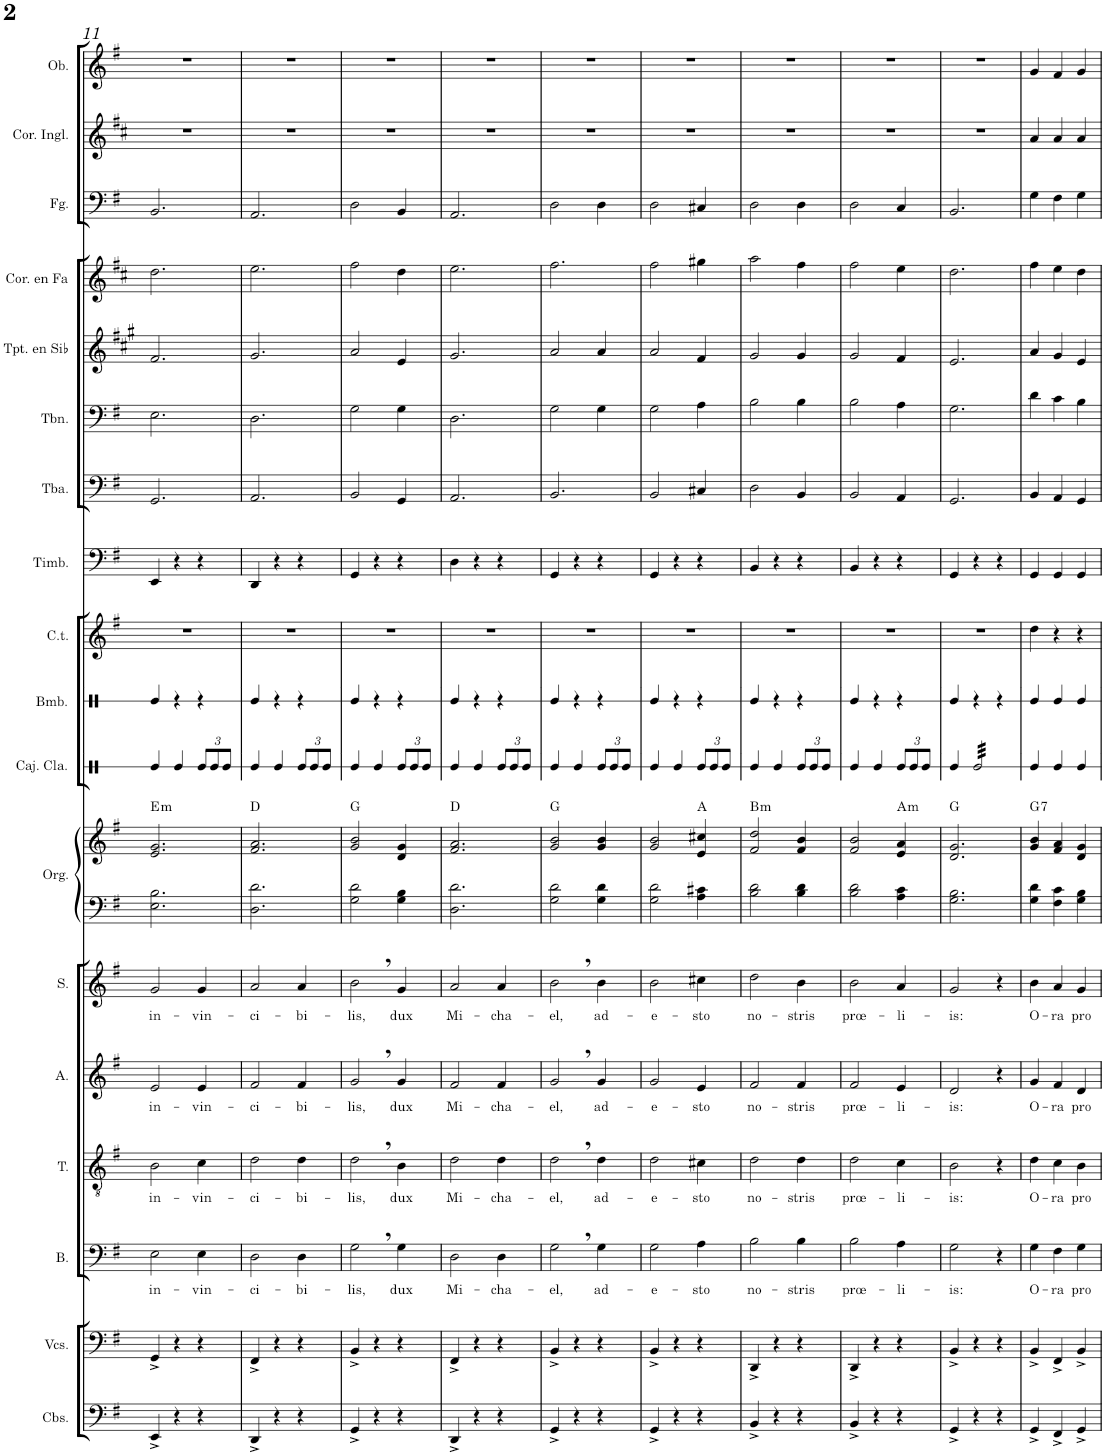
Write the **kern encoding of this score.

**kern	**kern	**kern	**text	**kern	**text	**kern	**text	**kern	**text	**kern	**kern	**harte	**kern	**kern	**kern	**kern	**kern	**kern	**kern	**kern	**kern	**kern	**kern
*part18	*part17	*part16	*part16	*part15	*part15	*part14	*part14	*part13	*part13	*part12	*part12	*part12	*part11	*part10	*part9	*part8	*part7	*part6	*part5	*part4	*part3	*part2	*part1
*staff19	*staff18	*staff17	*staff17	*staff16	*staff16	*staff15	*staff15	*staff14	*staff14	*staff13	*staff12	*	*staff11	*staff10	*staff9	*staff8	*staff7	*staff6	*staff5	*staff4	*staff3	*staff2	*staff1
*I"Contrabajos	*I"Violonchelos	*I"Bajo	*	*I"Tenor	*	*I"Alto	*	*I"Soprano	*	*I"Órgano	*	*	*I"Caja clara	*I"Bombo	*I"Campanas tubulares	*I"Timbales	*I"Tuba	*I"Trombón	*I"Trompeta en Sib	*I"Trompa en Fa	*I"Fagot	*I"Corno inglés	*I"Oboe
*I'Cbs.	*I'Vcs.	*I'B.	*	*I'T.	*	*I'A.	*	*I'S.	*	*	*	*	*I'Caj. Cla.	*I'Bmb.	*I'C.t.	*I'Timb.	*I'Tba.	*I'Tbn.	*I'Tpt. en Sib	*	*I'Fg.	*I'Cor. Ingl.	*I'Ob.
!!LO:PB:g=z
*clefF4	*clefF4	*clefF4	*	*clefGv2	*	*clefG2	*	*clefG2	*	*clefF4	*clefG2	*	*clefX	*clefX	*clefG2	*clefF4	*clefF4	*clefF4	*clefG2	*clefG2	*clefF4	*clefG2	*clefG2
*Trd7c12	*	*	*	*	*	*	*	*	*	*	*	*	*	*	*	*	*	*	*Trd1c2	*Trd4c7	*	*Trd4c7	*
*k[f#]	*k[f#]	*k[f#]	*	*k[f#]	*	*k[f#]	*	*k[f#]	*	*k[f#]	*k[f#]	*	*k[]	*k[]	*k[f#]	*k[f#]	*k[f#]	*k[f#]	*k[f#c#g#]	*k[f#c#]	*k[f#]	*k[f#c#]	*k[f#]
*M3/4	*M3/4	*M3/4	*	*M3/4	*	*M3/4	*	*M3/4	*	*M3/4	*M3/4	*	*M3/4	*M3/4	*M3/4	*M3/4	*M3/4	*M3/4	*M3/4	*M3/4	*M3/4	*M3/4	*M3/4
=11	=11	=11	=11	=11	=11	=11	=11	=11	=11	=11	=11	=11	=11	=11	=11	=11	=11	=11	=11	=11	=11	=11	=11
!	!	!	!LO:LY:b	!	!LO:LY:b	!	!LO:LY:b	!	!LO:LY:b	!	!	!LO:H:kt=m	!	!	!	!	!	!	!	!	!	!	!
4EE^/	4GG^/	2E\	in-	2B\	in-	2e/	in-	2g/	in-	2.E\ 2.B\	2.e/ 2.g/	E:min	4Re/	4Re/	2.r	4EE/	2.GG/	2.E\	2.f#/	2.dd\	2.BB/	2.r	2.r
4r	4r	.	.	.	.	.	.	.	.	.	.	.	4Re/	4r	.	4r	.	.	.	.	.	.	.
!	!	!	!LO:LY:b	!	!LO:LY:b	!	!LO:LY:b	!	!LO:LY:b	!	!	!	!	!	!	!	!	!	!	!	!	!	!
*	*	*	*	*	*	*	*	*	*	*	*	*	*Xbrackettup	*	*	*	*	*	*	*	*	*	*
4r	4r	4E\	-vin-	4c\	-vin-	4e/	-vin-	4g/	-vin-	.	.	.	12Re/L	4r	.	4r	.	.	.	.	.	.	.
.	.	.	.	.	.	.	.	.	.	.	.	.	12Re/	.	.	.	.	.	.	.	.	.	.
.	.	.	.	.	.	.	.	.	.	.	.	.	12Re/J	.	.	.	.	.	.	.	.	.	.
=12	=12	=12	=12	=12	=12	=12	=12	=12	=12	=12	=12	=12	=12	=12	=12	=12	=12	=12	=12	=12	=12	=12	=12
!	!	!	!LO:LY:b	!	!LO:LY:b	!	!LO:LY:b	!	!LO:LY:b	!	!	!	!	!	!	!	!	!	!	!	!	!	!
4DD^/	4FF#^/	2D\	-ci-	2d\	-ci-	2f#/	-ci-	2a/	-ci-	2.D\ 2.d\	2.f#/ 2.a/	D:maj	4Re/	4Re/	2.r	4DD/	2.AA/	2.D\	2.g#/	2.ee\	2.AA/	2.r	2.r
4r	4r	.	.	.	.	.	.	.	.	.	.	.	4Re/	4r	.	4r	.	.	.	.	.	.	.
!	!	!	!LO:LY:b	!	!LO:LY:b	!	!LO:LY:b	!	!LO:LY:b	!	!	!	!	!	!	!	!	!	!	!	!	!	!
4r	4r	4D\	-bi-	4d\	-bi-	4f#/	-bi-	4a/	-bi-	.	.	.	12Re/L	4r	.	4r	.	.	.	.	.	.	.
.	.	.	.	.	.	.	.	.	.	.	.	.	12Re/	.	.	.	.	.	.	.	.	.	.
.	.	.	.	.	.	.	.	.	.	.	.	.	12Re/J	.	.	.	.	.	.	.	.	.	.
=13	=13	=13	=13	=13	=13	=13	=13	=13	=13	=13	=13	=13	=13	=13	=13	=13	=13	=13	=13	=13	=13	=13	=13
!	!	!	!LO:LY:b	!	!LO:LY:b	!	!LO:LY:b	!	!LO:LY:b	!	!	!	!	!	!	!	!	!	!	!	!	!	!
4GG^/	4BB^/	2G,\	-lis,	2d,\	-lis,	2g,/	-lis,	2b,\	-lis,	2G\ 2d\	2g/ 2b/	G:maj	4Re/	4Re/	2.r	4GG/	2BB/	2G\	2a/	2ff#\	2D\	2.r	2.r
4r	4r	.	.	.	.	.	.	.	.	.	.	.	4Re/	4r	.	4r	.	.	.	.	.	.	.
!	!	!	!LO:LY:b	!	!LO:LY:b	!	!LO:LY:b	!	!LO:LY:b	!	!	!	!	!	!	!	!	!	!	!	!	!	!
4r	4r	4G\	dux	4B\	dux	4g/	dux	4g/	dux	4G\ 4B\	4d/ 4g/	.	12Re/L	4r	.	4r	4GG/	4G\	4e/	4dd\	4BB/	.	.
.	.	.	.	.	.	.	.	.	.	.	.	.	12Re/	.	.	.	.	.	.	.	.	.	.
.	.	.	.	.	.	.	.	.	.	.	.	.	12Re/J	.	.	.	.	.	.	.	.	.	.
=14	=14	=14	=14	=14	=14	=14	=14	=14	=14	=14	=14	=14	=14	=14	=14	=14	=14	=14	=14	=14	=14	=14	=14
!	!	!	!LO:LY:b	!	!LO:LY:b	!	!LO:LY:b	!	!LO:LY:b	!	!	!	!	!	!	!	!	!	!	!	!	!	!
4DD^/	4FF#^/	2D\	Mi-	2d\	Mi-	2f#/	Mi-	2a/	Mi-	2.D\ 2.d\	2.f#/ 2.a/	D:maj	4Re/	4Re/	2.r	4D\	2.AA/	2.D\	2.g#/	2.ee\	2.AA/	2.r	2.r
4r	4r	.	.	.	.	.	.	.	.	.	.	.	4Re/	4r	.	4r	.	.	.	.	.	.	.
!	!	!	!LO:LY:b	!	!LO:LY:b	!	!LO:LY:b	!	!LO:LY:b	!	!	!	!	!	!	!	!	!	!	!	!	!	!
4r	4r	4D\	-cha-	4d\	-cha-	4f#/	-cha-	4a/	-cha-	.	.	.	12Re/L	4r	.	4r	.	.	.	.	.	.	.
.	.	.	.	.	.	.	.	.	.	.	.	.	12Re/	.	.	.	.	.	.	.	.	.	.
.	.	.	.	.	.	.	.	.	.	.	.	.	12Re/J	.	.	.	.	.	.	.	.	.	.
=15	=15	=15	=15	=15	=15	=15	=15	=15	=15	=15	=15	=15	=15	=15	=15	=15	=15	=15	=15	=15	=15	=15	=15
!	!	!	!LO:LY:b	!	!LO:LY:b	!	!LO:LY:b	!	!LO:LY:b	!	!	!	!	!	!	!	!	!	!	!	!	!	!
4GG^/	4BB^/	2G,\	-el,	2d,\	-el,	2g,/	-el,	2b,\	-el,	2G\ 2d\	2g/ 2b/	G:maj	4Re/	4Re/	2.r	4GG/	2.BB/	2G\	2a/	2.ff#\	2D\	2.r	2.r
4r	4r	.	.	.	.	.	.	.	.	.	.	.	4Re/	4r	.	4r	.	.	.	.	.	.	.
!	!	!	!LO:LY:b	!	!LO:LY:b	!	!LO:LY:b	!	!LO:LY:b	!	!	!	!	!	!	!	!	!	!	!	!	!	!
4r	4r	4G\	ad-	4d\	ad-	4g/	ad-	4b\	ad-	4G\ 4d\	4g/ 4b/	.	12Re/L	4r	.	4r	.	4G\	4a/	.	4D\	.	.
.	.	.	.	.	.	.	.	.	.	.	.	.	12Re/	.	.	.	.	.	.	.	.	.	.
.	.	.	.	.	.	.	.	.	.	.	.	.	12Re/J	.	.	.	.	.	.	.	.	.	.
=16	=16	=16	=16	=16	=16	=16	=16	=16	=16	=16	=16	=16	=16	=16	=16	=16	=16	=16	=16	=16	=16	=16	=16
!	!	!	!LO:LY:b	!	!LO:LY:b	!	!LO:LY:b	!	!LO:LY:b	!	!	!	!	!	!	!	!	!	!	!	!	!	!
4GG^/	4BB^/	2G\	-e-	2d\	-e-	2g/	-e-	2b\	-e-	2G\ 2d\	2g/ 2b/	.	4Re/	4Re/	2.r	4GG/	2BB/	2G\	2a/	2ff#\	2D\	2.r	2.r
4r	4r	.	.	.	.	.	.	.	.	.	.	.	4Re/	4r	.	4r	.	.	.	.	.	.	.
!	!	!	!LO:LY:b	!	!LO:LY:b	!	!LO:LY:b	!	!LO:LY:b	!	!	!	!	!	!	!	!	!	!	!	!	!	!
4r	4r	4A\	-sto	4c#X\	-sto	4e/	-sto	4cc#X\	-sto	4A\ 4c#X\	4e/ 4cc#X/	A:maj	12Re/L	4r	.	4r	4C#X/	4A\	4f#/	4gg#X\	4C#X/	.	.
.	.	.	.	.	.	.	.	.	.	.	.	.	12Re/	.	.	.	.	.	.	.	.	.	.
.	.	.	.	.	.	.	.	.	.	.	.	.	12Re/J	.	.	.	.	.	.	.	.	.	.
=17	=17	=17	=17	=17	=17	=17	=17	=17	=17	=17	=17	=17	=17	=17	=17	=17	=17	=17	=17	=17	=17	=17	=17
!	!	!	!LO:LY:b	!	!LO:LY:b	!	!LO:LY:b	!	!LO:LY:b	!	!	!LO:H:kt=m	!	!	!	!	!	!	!	!	!	!	!
4BB^/	4DD^/	2B\	no-	2d\	no-	2f#/	no-	2dd\	no-	2B\ 2d\	2f#/ 2dd/	B:min	4Re/	4Re/	2.r	4BB/	2D\	2B\	2g#/	2aa\	2D\	2.r	2.r
4r	4r	.	.	.	.	.	.	.	.	.	.	.	4Re/	4r	.	4r	.	.	.	.	.	.	.
!	!	!	!LO:LY:b	!	!LO:LY:b	!	!LO:LY:b	!	!LO:LY:b	!	!	!	!	!	!	!	!	!	!	!	!	!	!
4r	4r	4B\	-stris	4d\	-stris	4f#/	-stris	4b\	-stris	4B\ 4d\	4f#/ 4b/	.	12Re/L	4r	.	4r	4BB/	4B\	4g#/	4ff#\	4D\	.	.
.	.	.	.	.	.	.	.	.	.	.	.	.	12Re/	.	.	.	.	.	.	.	.	.	.
.	.	.	.	.	.	.	.	.	.	.	.	.	12Re/J	.	.	.	.	.	.	.	.	.	.
=18	=18	=18	=18	=18	=18	=18	=18	=18	=18	=18	=18	=18	=18	=18	=18	=18	=18	=18	=18	=18	=18	=18	=18
!	!	!	!LO:LY:b	!	!LO:LY:b	!	!LO:LY:b	!	!LO:LY:b	!	!	!	!	!	!	!	!	!	!	!	!	!	!
4BB^/	4DD^/	2B\	prœ-	2d\	prœ-	2f#/	prœ-	2b\	prœ-	2B\ 2d\	2f#/ 2b/	.	4Re/	4Re/	2.r	4BB/	2BB/	2B\	2g#/	2ff#\	2D\	2.r	2.r
4r	4r	.	.	.	.	.	.	.	.	.	.	.	4Re/	4r	.	4r	.	.	.	.	.	.	.
!	!	!	!LO:LY:b	!	!LO:LY:b	!	!LO:LY:b	!	!LO:LY:b	!	!	!LO:H:kt=m	!	!	!	!	!	!	!	!	!	!	!
4r	4r	4A\	-li-	4c\	-li-	4e/	-li-	4a/	-li-	4A\ 4c\	4e/ 4a/	A:min	12Re/L	4r	.	4r	4AA/	4A\	4f#/	4ee\	4C/	.	.
.	.	.	.	.	.	.	.	.	.	.	.	.	12Re/	.	.	.	.	.	.	.	.	.	.
.	.	.	.	.	.	.	.	.	.	.	.	.	12Re/J	.	.	.	.	.	.	.	.	.	.
=19	=19	=19	=19	=19	=19	=19	=19	=19	=19	=19	=19	=19	=19	=19	=19	=19	=19	=19	=19	=19	=19	=19	=19
!	!	!	!LO:LY:b	!	!LO:LY:b	!	!LO:LY:b	!	!LO:LY:b	!	!	!	!	!	!	!	!	!	!	!	!	!	!
4GG^/	4BB^/	2G\	-is:	2B\	-is:	2d/	-is:	2g/	-is:	2.G\ 2.B\	2.d/ 2.g/	G:maj	4Re/	4Re/	2.r	4GG/	2.GG/	2.G\	2.e/	2.dd\	2.BB/	2.r	2.r
*	*	*	*	*	*	*	*	*	*	*	*	*	*tremolo	*	*	*	*	*	*	*	*	*	*
4r	4r	.	.	.	.	.	.	.	.	.	.	.	32Re/LLL	4r	.	4r	.	.	.	.	.	.	.
.	.	.	.	.	.	.	.	.	.	.	.	.	32Re/	.	.	.	.	.	.	.	.	.	.
.	.	.	.	.	.	.	.	.	.	.	.	.	32Re/	.	.	.	.	.	.	.	.	.	.
.	.	.	.	.	.	.	.	.	.	.	.	.	32Re/	.	.	.	.	.	.	.	.	.	.
.	.	.	.	.	.	.	.	.	.	.	.	.	32Re/	.	.	.	.	.	.	.	.	.	.
.	.	.	.	.	.	.	.	.	.	.	.	.	32Re/	.	.	.	.	.	.	.	.	.	.
.	.	.	.	.	.	.	.	.	.	.	.	.	32Re/	.	.	.	.	.	.	.	.	.	.
.	.	.	.	.	.	.	.	.	.	.	.	.	32Re/	.	.	.	.	.	.	.	.	.	.
4r	4r	4r	.	4r	.	4r	.	4r	.	.	.	.	32Re/	4r	.	4r	.	.	.	.	.	.	.
.	.	.	.	.	.	.	.	.	.	.	.	.	32Re/	.	.	.	.	.	.	.	.	.	.
.	.	.	.	.	.	.	.	.	.	.	.	.	32Re/	.	.	.	.	.	.	.	.	.	.
.	.	.	.	.	.	.	.	.	.	.	.	.	32Re/	.	.	.	.	.	.	.	.	.	.
.	.	.	.	.	.	.	.	.	.	.	.	.	32Re/	.	.	.	.	.	.	.	.	.	.
.	.	.	.	.	.	.	.	.	.	.	.	.	32Re/	.	.	.	.	.	.	.	.	.	.
.	.	.	.	.	.	.	.	.	.	.	.	.	32Re/	.	.	.	.	.	.	.	.	.	.
.	.	.	.	.	.	.	.	.	.	.	.	.	32Re/JJJ	.	.	.	.	.	.	.	.	.	.
*	*	*	*	*	*	*	*	*	*	*	*	*	*Xtremolo	*	*	*	*	*	*	*	*	*	*
=20	=20	=20	=20	=20	=20	=20	=20	=20	=20	=20	=20	=20	=20	=20	=20	=20	=20	=20	=20	=20	=20	=20	=20
!	!	!	!LO:LY:b	!	!LO:LY:b	!	!LO:LY:b	!	!LO:LY:b	!	!	!LO:H:kt=7	!	!	!	!	!	!	!	!	!	!	!
4GG^/	4BB^/	4G\	O-	4d\	O-	4g/	O-	4b\	O-	4G\ 4d\	4g/ 4b/	G:7	4Re/	4Re/	4dd\	4GG/	4BB/	4d\	4a/	4ff#\	4G\	4a/	4g/
!	!	!	!LO:LY:b	!	!LO:LY:b	!	!LO:LY:b	!	!LO:LY:b	!	!	!	!	!	!	!	!	!	!	!	!	!	!
4FF#^/	4FF#^/	4F#\	-ra	4c\	-ra	4f#/	-ra	4a/	-ra	4F#\ 4c\	4f#/ 4a/	.	4Re/	4Re/	4r	4GG/	4AA/	4c\	4g#/	4ee\	4F#\	4a/	4f#/
!	!	!	!LO:LY:b	!	!LO:LY:b	!	!LO:LY:b	!	!LO:LY:b	!	!	!	!	!	!	!	!	!	!	!	!	!	!
4GG^/	4BB^/	4G\	pro	4B\	pro	4d/	pro	4g/	pro	4G\ 4B\	4d/ 4g/	.	4Re/	4Re/	4r	4GG/	4GG/	4B\	4e/	4dd\	4G\	4a/	4g/
=	=	=	=	=	=	=	=	=	=	=	=	=	=	=	=	=	=	=	=	=	=	=	=
*-	*-	*-	*-	*-	*-	*-	*-	*-	*-	*-	*-	*-	*-	*-	*-	*-	*-	*-	*-	*-	*-	*-	*-
